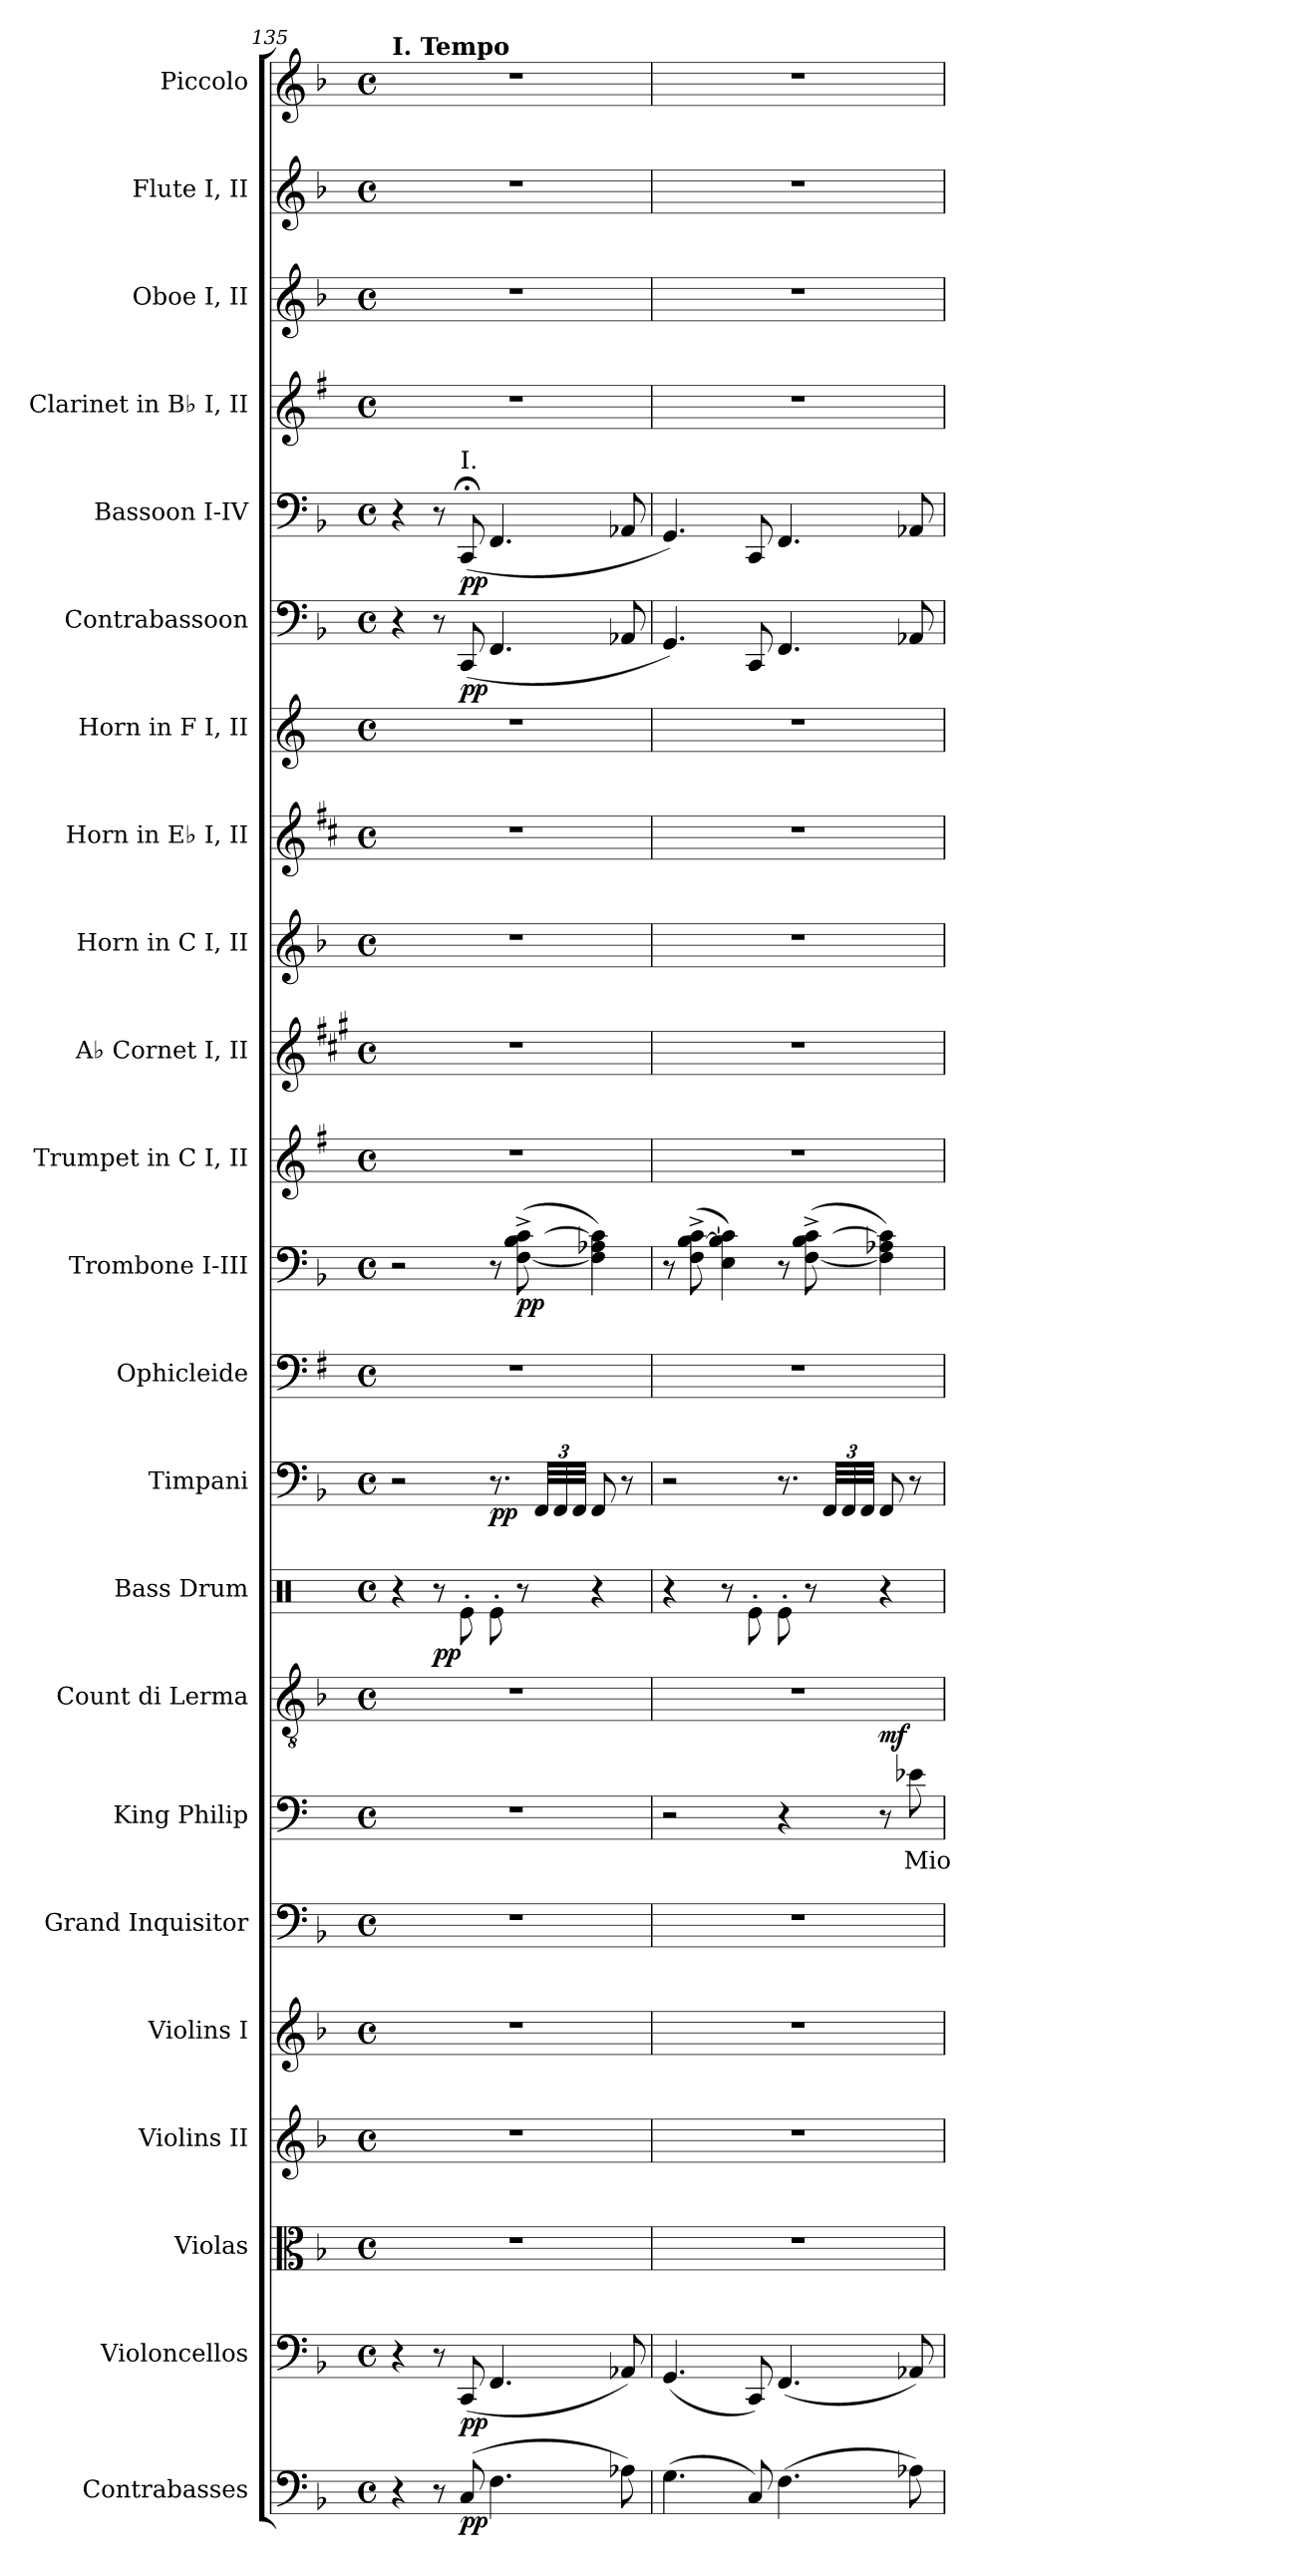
**kern	**dynam	**kern	**dynam	**kern	**kern	**kern	**kern	**kern	**text	**dynam	**kern	**kern	**dynam	**kern	**dynam	**kern	**kern	**dynam	**kern	**kern	**kern	**kern	**kern	**kern	**dynam	**kern	**dynam	**kern	**kern	**kern	**kern
*part23	*part23	*part22	*part22	*part21	*part20	*part19	*part18	*part17	*part17	*part17	*part16	*part15	*part15	*part14	*part14	*part13	*part12	*part12	*part11	*part10	*part9	*part8	*part7	*part6	*part6	*part5	*part5	*part4	*part3	*part2	*part1
*staff23	*staff23	*staff22	*staff22	*staff21	*staff20	*staff19	*staff18	*staff17	*staff17	*staff17	*staff16	*staff15	*staff15	*staff14	*staff14	*staff13	*staff12	*staff12	*staff11	*staff10	*staff9	*staff8	*staff7	*staff6	*staff6	*staff5	*staff5	*staff4	*staff3	*staff2	*staff1
*I"Contrabasses	*	*I"Violoncellos	*	*I"Violas	*I"Violins II	*I"Violins I	*I"Grand Inquisitor	*I"King Philip	*	*	*I"Count di Lerma	*I"Bass Drum	*	*I"Timpani	*	*I"Ophicleide	*I"Trombone I-III	*	*I"Trumpet in C I, II	*I"A♭ Cornet I, II	*I"Horn in C I, II	*I"Horn in E♭ I, II	*I"Horn in F I, II	*I"Contrabassoon	*	*I"Bassoon I-IV	*	*I"Clarinet in B♭ I, II	*I"Oboe I, II	*I"Flute I, II	*I"Piccolo
*I'Cb.	*	*I'Vc.	*	*I'Vla.	*I'Vln. II	*I'Vln. I	*I'G.I.	*I'K.P.	*	*	*I'di L.	*I'BD	*	*I'Timp.	*	*I'Oph.	*I'Tbn. I-III	*	*	*I'A ♭ Cnt. I, II	*	*	*	*I'Cbsn.	*	*I'Bsn. I-IV	*	*	*I'Ob. I, II	*I'Fl. I, II	*I'Picc.
*clefF4	*	*clefF4	*	*clefC3	*clefG2	*clefG2	*clefF4	*clefF4	*	*	*clefGv2	*clefX	*	*clefF4	*	*clefF4	*clefF4	*	*clefG2	*clefG2	*clefG2	*clefG2	*clefG2	*clefF4	*	*clefF4	*	*clefG2	*clefG2	*clefG2	*clefG2
*ITrd7c12	*	*	*	*	*	*	*	*ITrd4c7	*	*	*	*	*	*	*	*ITrd1c2	*	*	*ITrd1c2	*ITrd2c4	*ITrd7c12	*ITrd5c9	*ITrd4c7	*ITrd7c12	*	*	*	*ITrd1c2	*	*	*ITrd-7c-12
*k[b-]	*	*k[b-]	*	*k[b-]	*k[b-]	*k[b-]	*k[b-]	*k[b-]	*	*	*k[b-]	*k[]	*	*k[b-]	*	*k[b-]	*k[b-]	*	*k[b-]	*k[b-]	*k[b-]	*k[b-]	*k[b-]	*k[b-]	*	*k[b-]	*	*k[b-]	*k[b-]	*k[b-]	*k[b-]
*M4/4	*	*M4/4	*	*M4/4	*M4/4	*M4/4	*M4/4	*M4/4	*	*	*M4/4	*M4/4	*	*M4/4	*	*M4/4	*M4/4	*	*M4/4	*M4/4	*M4/4	*M4/4	*M4/4	*M4/4	*	*M4/4	*	*M4/4	*M4/4	*M4/4	*M4/4
*met(c)	*	*met(c)	*	*met(c)	*met(c)	*met(c)	*met(c)	*met(c)	*	*	*met(c)	*met(c)	*	*met(c)	*	*met(c)	*met(c)	*	*met(c)	*met(c)	*met(c)	*met(c)	*met(c)	*met(c)	*	*met(c)	*	*met(c)	*met(c)	*met(c)	*met(c)
=135	=135	=135	=135	=135	=135	=135	=135	=135	=135	=135	=135	=135	=135	=135	=135	=135	=135	=135	=135	=135	=135	=135	=135	=135	=135	=135	=135	=135	=135	=135	=135
!	!	!	!	!	!	!	!	!	!	!	!	!	!	!	!	!	!	!	!	!	!	!	!	!	!	!	!	!	!	!	!LO:TX:a:B:t=I. Tempo
4r	.	4r	.	1r	1r	1r	1r	1r	.	.	1r	4r	.	2r	.	1r	2r	.	1r	1r	1r	1r	1r	4r	.	4r	.	1r	1r	1r	1r
!	!	!	!	!	!	!	!	!	!	!	!	!	!LO:DY:b	!	!	!	!	!	!	!	!	!	!	!	!	!	!	!	!	!	!
8r	.	8r	.	.	.	.	.	.	.	.	.	8r	pp	.	.	.	.	.	.	.	.	.	.	8r	.	8r	.	.	.	.	.
!	!	!	!	!	!	!	!	!	!	!	!	!	!	!	!	!	!	!	!	!	!	!	!	!	!	!LO:TX:a:t=I.	!	!	!	!	!
!	!LO:DY:b	!	!LO:DY:b	!	!	!	!	!	!	!	!	!	!	!	!	!	!	!	!	!	!	!	!	!	!LO:DY:b	!	!LO:DY:b	!	!	!	!
(>8CC/	pp	(<8CC/	pp	.	.	.	.	.	.	.	.	8Re'\	.	.	.	.	.	.	.	.	.	.	.	(<8CCC/	pp	(<8CC;</	pp	.	.	.	.
!	!	!	!	!	!	!	!	!	!	!	!	!	!	!	!LO:DY:b	!	!	!	!	!	!	!	!	!	!	!	!	!	!	!	!
4.FF\	.	4.FF/	.	.	.	.	.	.	.	.	.	8Re'\	.	8.r	pp	.	8r	.	.	.	.	.	.	4.FFF/	.	4.FF/	.	.	.	.	.
!	!	!	!	!	!	!	!	!	!	!	!	!	!	!	!	!	!	!LO:DY:b	!	!	!	!	!	!	!	!	!	!	!	!	!
.	.	.	.	.	.	.	.	.	.	.	.	8r	.	.	.	.	(<[8F\^ 8B-\^ [8c\^	pp	.	.	.	.	.	.	.	.	.	.	.	.	.
*	*	*	*	*	*	*	*	*	*	*	*	*	*	*Xbrackettup	*	*	*	*	*	*	*	*	*	*	*	*	*	*	*	*	*
.	.	.	.	.	.	.	.	.	.	.	.	.	.	48FF/LLL	.	.	.	.	.	.	.	.	.	.	.	.	.	.	.	.	.
.	.	.	.	.	.	.	.	.	.	.	.	.	.	48FF/	.	.	.	.	.	.	.	.	.	.	.	.	.	.	.	.	.
.	.	.	.	.	.	.	.	.	.	.	.	.	.	48FF/JJJ	.	.	.	.	.	.	.	.	.	.	.	.	.	.	.	.	.
.	.	.	.	.	.	.	.	.	.	.	.	4r	.	8FF/	.	.	4F\] 4A-X\ 4c\])	.	.	.	.	.	.	.	.	.	.	.	.	.	.
8AA-X\)	.	8AA-X/)	.	.	.	.	.	.	.	.	.	.	.	8r	.	.	.	.	.	.	.	.	.	8AAA-X/	.	8AA-X/	.	.	.	.	.
=136	=136	=136	=136	=136	=136	=136	=136	=136	=136	=136	=136	=136	=136	=136	=136	=136	=136	=136	=136	=136	=136	=136	=136	=136	=136	=136	=136	=136	=136	=136	=136
*	*	*	*	*	*	*	*	*	*	*	*	*	*	*	*	*	*	*	*	*	*	*	*	*	*	*	*	*	*	*	*^
(>4.GG\	.	(<4.GG/	.	1r	1r	1r	1r	2r	.	.	1r	4r	.	2r	.	1r	8r	.	1r	1r	1r	1r	1r	4.GGG/)	.	4.GG/)	.	1r	1r	1r	1r	2..ryy
.	.	.	.	.	.	.	.	.	.	.	.	.	.	.	.	.	(<8F\^ [8B-\^ [8c\^	.	.	.	.	.	.	.	.	.	.	.	.	.	.	.
.	.	.	.	.	.	.	.	.	.	.	.	8r	.	.	.	.	4E\ 4B-\] 4c\])	.	.	.	.	.	.	.	.	.	.	.	.	.	.	.
8CC/)	.	8CC/)	.	.	.	.	.	.	.	.	.	8Re'\	.	.	.	.	.	.	.	.	.	.	.	8CCC/	.	8CC/	.	.	.	.	.	.
(>4.FF\	.	(<4.FF/	.	.	.	.	.	4r	.	.	.	8Re'\	.	8.r	.	.	8r	.	.	.	.	.	.	4.FFF/	.	4.FF/	.	.	.	.	.	.
.	.	.	.	.	.	.	.	.	.	.	.	8r	.	.	.	.	(<[8F\^ 8B-\^ [8c\^	.	.	.	.	.	.	.	.	.	.	.	.	.	.	.
.	.	.	.	.	.	.	.	.	.	.	.	.	.	48FF/LLL	.	.	.	.	.	.	.	.	.	.	.	.	.	.	.	.	.	.
.	.	.	.	.	.	.	.	.	.	.	.	.	.	48FF/	.	.	.	.	.	.	.	.	.	.	.	.	.	.	.	.	.	.
.	.	.	.	.	.	.	.	.	.	.	.	.	.	48FF/JJJ	.	.	.	.	.	.	.	.	.	.	.	.	.	.	.	.	.	.
!	!	!	!	!	!	!	!	!	!	!LO:DY:b	!	!	!	!	!	!	!	!	!	!	!	!	!	!	!	!	!	!	!	!	!	!
.	.	.	.	.	.	.	.	8r	.	mf	.	4r	.	8FF/	.	.	4F\] 4A-X\ 4c\])	.	.	.	.	.	.	.	.	.	.	.	.	.	.	.
*	*	*	*	*	*	*	*	*	*	*	*	*	*	*	*	*	*	*	*	*	*	*	*	*	*	*	*	*	*	*	*MM54	*
!	!	!	!	!	!	!	!	!	!LO:LY:b	!	!	!	!	!	!	!	!	!	!	!	!	!	!	!	!	!	!	!	!	!	!	!
8AA-X\)	.	8AA-X/)	.	.	.	.	.	8A-X\	Mio	.	.	.	.	8r	.	.	.	.	.	.	.	.	.	8AAA-X/	.	8AA-X/	.	.	.	.	.	8ryy
*	*	*	*	*	*	*	*	*	*	*	*	*	*	*	*	*	*	*	*	*	*	*	*	*	*	*	*	*	*	*	*v	*v
=	=	=	=	=	=	=	=	=	=	=	=	=	=	=	=	=	=	=	=	=	=	=	=	=	=	=	=	=	=	=	=
*-	*-	*-	*-	*-	*-	*-	*-	*-	*-	*-	*-	*-	*-	*-	*-	*-	*-	*-	*-	*-	*-	*-	*-	*-	*-	*-	*-	*-	*-	*-	*-
